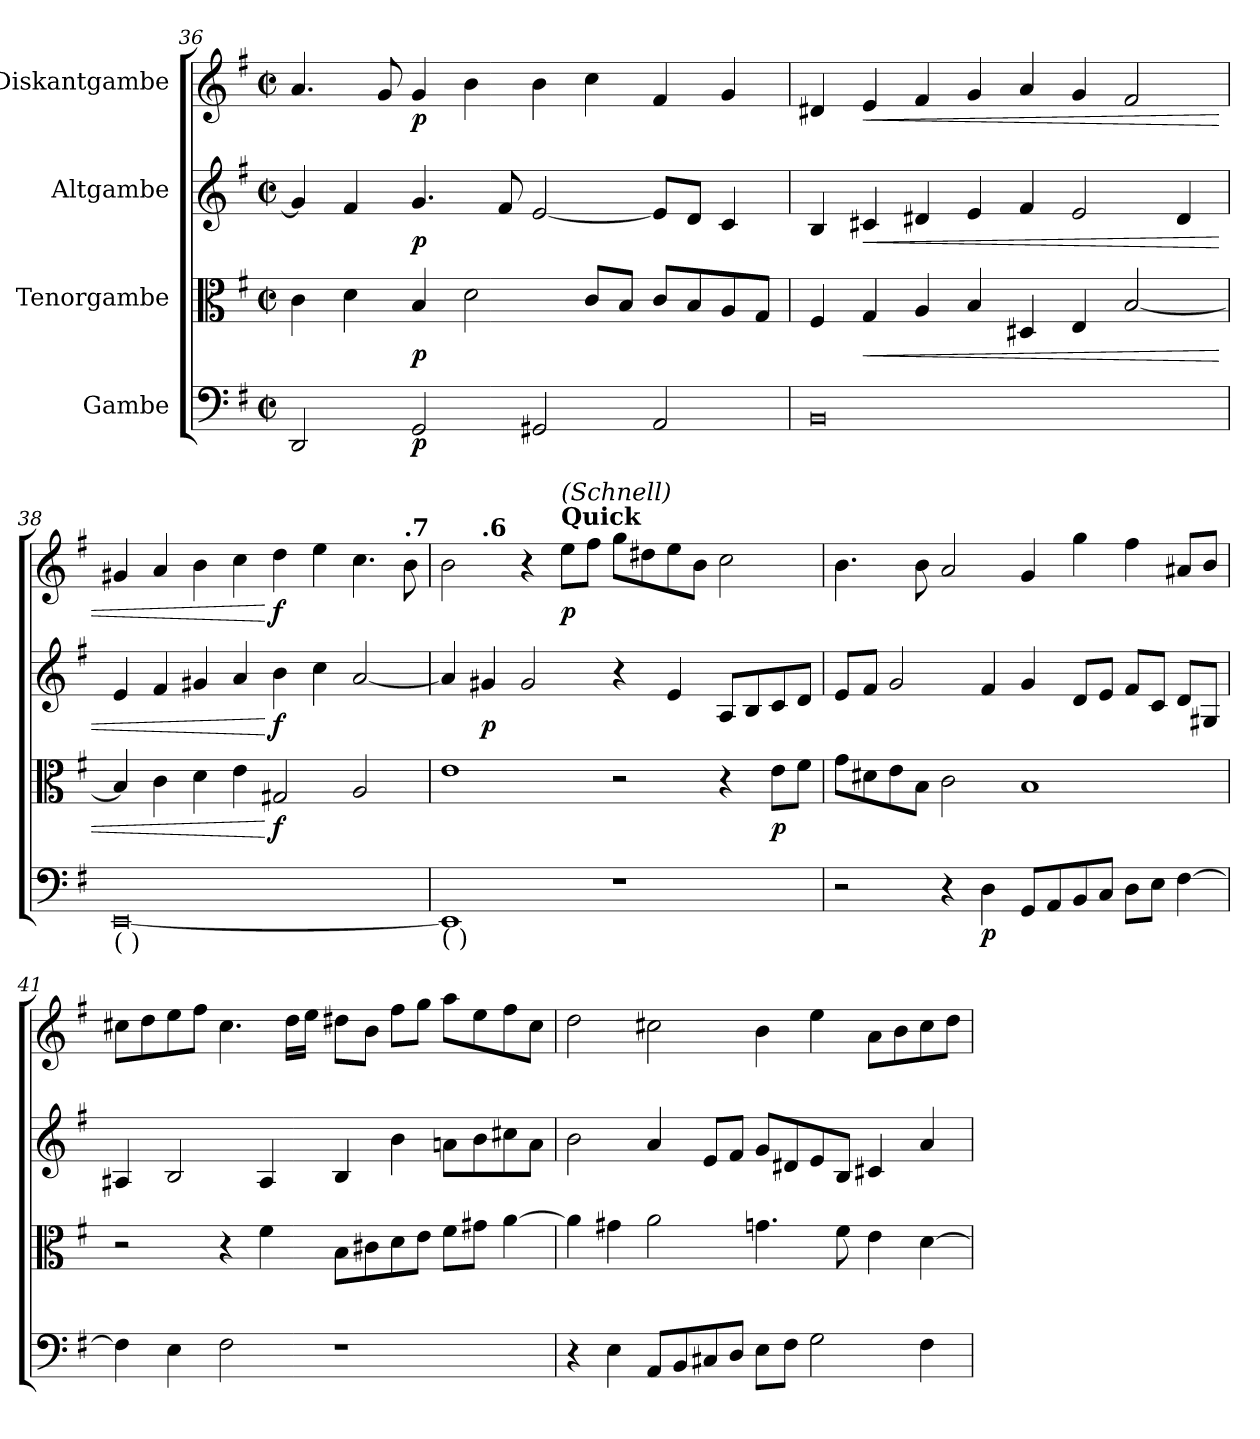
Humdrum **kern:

**kern	**dynam	**kern	**dynam	**kern	**dynam	**kern	**dynam
*part4	*part4	*part3	*part3	*part2	*part2	*part1	*part1
*staff4	*staff4	*staff3	*staff3	*staff2	*staff2	*staff1	*staff1
*I"Gambe	*	*I"Tenorgambe	*	*I"Altgambe	*	*I"Diskantgambe	*
*clefF4	*	*clefC3	*	*clefG2	*	*clefG2	*
*k[f#]	*	*k[f#]	*	*k[f#]	*	*k[f#]	*
*M4/2	*	*M4/2	*	*M4/2	*	*M4/2	*
*met(c|)	*	*met(c|)	*	*met(c|)	*	*met(c|)	*
=36	=36	=36	=36	=36	=36	=36	=36
2DD/	.	4c\	.	4g/]	.	4.a/	.
.	.	4d\	.	4f#/	.	.	.
.	.	.	.	.	.	8g/	.
!	!LO:DY:b	!	!LO:DY:b	!	!LO:DY:b	!	!LO:DY:b
2GG/	p	4B/	p	4.g/	p	4g/	p
.	.	2d\	.	.	.	4b\	.
.	.	.	.	8f#/	.	.	.
2GG#X/	.	.	.	[2e/	.	4b\	.
.	.	8c/L	.	.	.	4cc\	.
.	.	8B/J	.	.	.	.	.
2AA/	.	8c/L	.	8e/L]	.	4f#/	.
.	.	8B/	.	8d/J	.	.	.
.	.	8A/	.	4c/	.	4g/	.
.	.	8G/J	.	.	.	.	.
=37	=37	=37	=37	=37	=37	=37	=37
0BB	.	4F#/	.	4B/	.	4d#X/	.
!	!	!	!LO:HP:b	!	!LO:HP:b	!	!LO:HP:b
.	.	4G/	<	4c#X/	<	4e/	<
.	.	4A/	.	4d#X/	.	4f#/	.
.	.	4B/	.	4e/	.	4g/	.
.	.	4D#X/	.	4f#/	.	4a/	.
.	.	4E/	.	2e/	.	4g/	.
.	.	[2B/	.	.	.	2f#/	.
.	.	.	.	4d#/	.	.	.
=38	=38	=38	=38	=38	=38	=38	=38
!LO:TX:b:t=(                                    )	!	!	!	!	!	!	!
[0EE	.	4B/]	.	4e/	.	4g#X/	.
.	.	4c\	.	4f#/	.	4a/	.
.	.	4d\	.	4g#X/	.	4b\	.
.	.	4e\	.	4a/	.	4cc\	.
!	!	!	!LO:DY:n=1:b	!	!LO:DY:n=1:b	!	!LO:DY:n=1:b
.	.	2G#X/	[ f	4b\	[ f	4dd\	[ f
.	.	.	.	4cc\	.	4ee\	.
*	*	*	*	*	*	*MM56	*
.	.	2A/	.	[2a/	.	4.cc\	.
*	*	*	*	*	*	*MM52	*
!	!	!	!	!	!	!LO:TX:a:B:t=.7	!
.	.	.	.	.	.	8b\	.
!!LO:LB:g=z
=39	=39	=39	=39	=39	=39	=39	=39
*	*	*	*	*	*	*MM52	*
!LO:TX:b:t=(     )	!	!	!	!	!	!	!
*	*	*	*	*	*	*^	*
1EE]	.	1e	.	4a/]	.	2b\	4ryy	.
*	*	*	*	*	*	*MM48	*	*
!	!	!	!	!	!	!	!LO:TX:a:B:t=.6	!
!	!	!	!	!	!LO:DY:b	!	!	!
.	.	.	.	4g#X/	p	.	1..ryy	.
*	*	*	*	*	*	*MM46	*	*
.	.	.	.	2g#/	.	4r	.	.
!	!	!	!	!	!	!LO:TX:a:B:t=Quick	!	!
!	!	!	!	!	!	!LO:TX:a:i:t=(Schnell)	!	!
!	!	!	!	!	!	!	!	!LO:DY:b
.	.	.	.	.	.	8ee\L	.	p
.	.	.	.	.	.	8ff#\J	.	.
1r	.	2r	.	4r	.	8gg\L	.	.
.	.	.	.	.	.	8dd#X\	.	.
.	.	.	.	4e/	.	8ee\	.	.
.	.	.	.	.	.	8b\J	.	.
.	.	4r	.	8A/L	.	2cc\	.	.
.	.	.	.	8B/	.	.	.	.
!	!	!	!LO:DY:b	!	!	!	!	!
.	.	8e\L	p	8c/	.	.	.	.
.	.	8f#\J	.	8d/J	.	.	.	.
*	*	*	*	*	*	*v	*v	*
=40	=40	=40	=40	=40	=40	=40	=40
2r	.	8g\L	.	8e/L	.	4.b\	.
.	.	8d#X\	.	8f#/J	.	.	.
.	.	8e\	.	2g/	.	.	.
.	.	8B\J	.	.	.	8b\	.
4r	.	2c\	.	.	.	2a/	.
!	!LO:DY:b	!	!	!	!	!	!
4D\	p	.	.	4f#/	.	.	.
8GG/L	.	1B	.	4g/	.	4g/	.
8AA/	.	.	.	.	.	.	.
8BB/	.	.	.	8d/L	.	4gg\	.
8C/J	.	.	.	8e/J	.	.	.
8D\L	.	.	.	8f#/L	.	4ff#\	.
8E\J	.	.	.	8c/J	.	.	.
[4F#\	.	.	.	8d/L	.	8a#X/L	.
.	.	.	.	8G#X/J	.	8b/J	.
=41	=41	=41	=41	=41	=41	=41	=41
4F#\]	.	2r	.	4A#X/	.	8cc#X\L	.
.	.	.	.	.	.	8dd\	.
4E\	.	.	.	2B/	.	8ee\	.
.	.	.	.	.	.	8ff#\J	.
2F#\	.	4r	.	.	.	4.cc#\	.
.	.	4f#\	.	4A#/	.	.	.
.	.	.	.	.	.	16dd\LL	.
.	.	.	.	.	.	16ee\JJ	.
1r	.	8B\L	.	4B/	.	8dd#X\L	.
.	.	8c#X\	.	.	.	8b\J	.
.	.	8d\	.	4b\	.	8ff#\L	.
.	.	8e\J	.	.	.	8gg\J	.
.	.	8f#\L	.	8ani\L	.	8aa\L	.
.	.	8g#X\J	.	8b\	.	8ee\	.
.	.	[4a\	.	8cc#X\	.	8ff#\	.
.	.	.	.	8a\J	.	8cc#\J	.
=42	=42	=42	=42	=42	=42	=42	=42
4r	.	4a\]	.	2b\	.	2dd\	.
4E\	.	4g#X\	.	.	.	.	.
8AA/L	.	2a\	.	4a/	.	2cc#X\	.
8BB/	.	.	.	.	.	.	.
8C#X/	.	.	.	8e/L	.	.	.
8D/J	.	.	.	8f#/J	.	.	.
8E\L	.	4.gni\	.	8g/L	.	4b\	.
8F#\J	.	.	.	8d#X/	.	.	.
2G\	.	.	.	8e/	.	4ee\	.
.	.	8f#\	.	8B/J	.	.	.
.	.	4e\	.	4c#X/	.	8a\L	.
.	.	.	.	.	.	8b\	.
4F#\	.	[4d\	.	4a/	.	8cc#\	.
.	.	.	.	.	.	8dd\J	.
=	=	=	=	=	=	=	=
*-	*-	*-	*-	*-	*-	*-	*-
